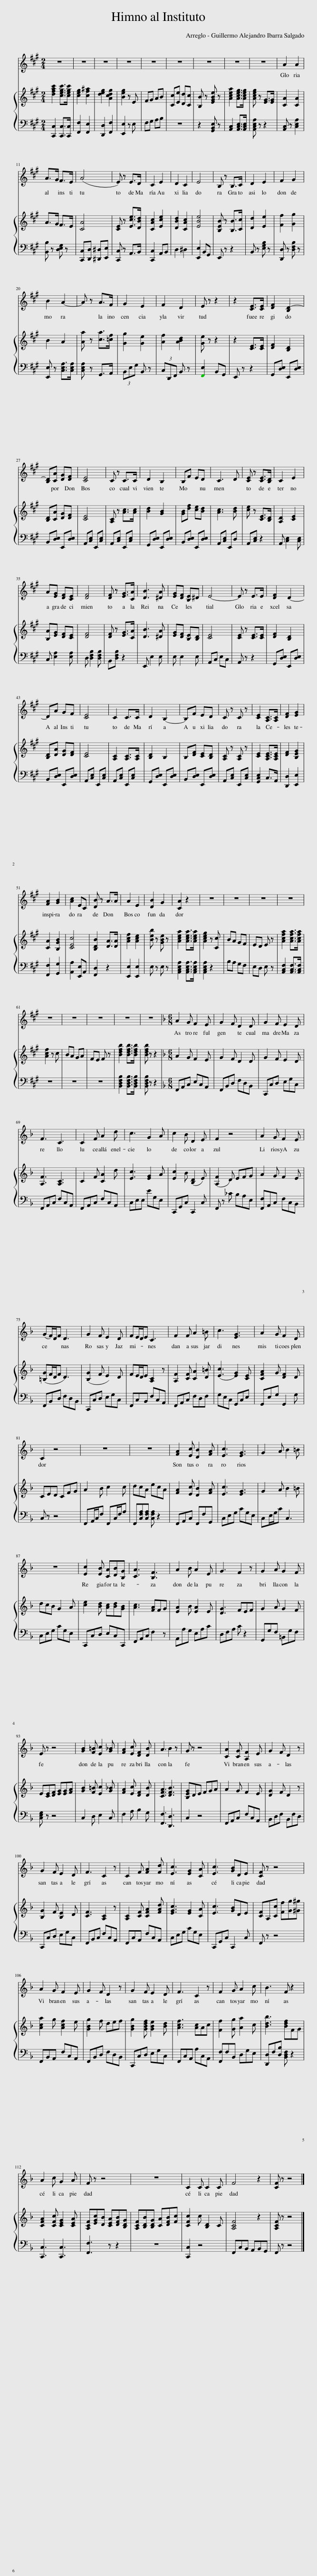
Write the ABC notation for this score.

X:1
%%score 1 { 2 | 3 }
L:1/8
M:2/4
I:linebreak $
K:A
V:1 treble
V:2 treble
V:3 bass
V:1
 z4 | z4 | z4 | z4 | z4 | %5
 z4 | z4 | z4 | z4 | A2 A2 |$ %10
 A>G F>E | (A4 | E) z E>D | C2 E2 | D2 C2 | %15
 E4 | B, z B,>C | D2 E2 | F2 G2 |$ B2 A2- | %20
 A z A>F | G2 E2 | F2 D2 | E z z2 | z2 [CE]>[CE] | %25
 [DF]2 [B,D-]2 |$ [B,D][CA] [DG][DF] | [CE]4 | C z C>C | D2 B,2 | %30
 B,F ED | C3 D | [CE] z [CE]>[B,D] | C2 E2 |$ A[EG] [DF][CE] | %35
 [DF]4 | [DF] z [EG]>[CA] | [DB]3 [^DA] | [EG][DF] [B,E]^D | E4- | %40
 E z E>E | [DF]2 D2- |$ DA GF | [CE]4 | C2 C>C | %45
 D2 B,2- | B,F ED | C z C z | [CE]2 [A,C]>[A,C] | [DF]2 [EG]2 |$ %50
 [FA]2 [GB]2 | [Ac]2 EC | [DB] z A>A | A2 E2 | [DB]2 G2 | %55
 [CA]2 z2 | z4 | z4 | z4 | z4 |$ %60
 z4 | z4 | z4 | z4 | z4 | %65
[K:F][M:6/8] A2 G F2 E | G2 F D2 D | G2 F E2 D |$ F3 C3 | C2 F A2 d | %70
 c3 G2 A | c2 B D2 E | F2 z4 | A2 G F2 E |$ (GF/)D/F D3 | %75
 G2 F E2 D | FE/D/E C3 | F2 F A2 =B | c3 [EG]3 | A2 G F2 D |$ %80
 C2 z4 | z6 | z6 | [FA]2 [Ec] [DB]2 [FA] | [Ec]3 [EG]3 | %85
 G2 A B2 =B |$ z6 | [Ec]2 [EB] [CA][DB][B,G] | [CA]3 [B,F]3 | A2 B A2 E | %90
 G3 F2 z | G2 A G2 F |$ E z z4 | [GB]2 [F=B] [Ec]2 [G_B] | [FA]2 [Ec] [DF]2 [DB] | %95
 A3 B2 z | G z z4 | [CA]2 [CG] [A,F]2 E | G2 F D2 z |$ G2 F E2 D | %100
 F3 C2 z | C2 F [FA]2 [Fd] | [Ec]3 [EG]2 [CA] | [Ec]3 [GB]DE | [CF] z z4 |$ %105
 A2 G F2 E | G2 F D2 z | G2 F E2 D | F3 C2 z | F2 G A2 c | %110
 B3 F z2 |$ A2 c G2 A | F z z4 | z6 | C2 C C2 C | %115
 F4 z2 | [CF] z z4 |] %117
V:2
 [dfac']2 [cegc']>[cegc'] | [ceg]2 [cf^a]2 | [deg]2 [Acdg]2 | [Beg]2 z E | FG AB | %5
 [Cc][Ee] [Dd][Cc] | [B,B] z [EGBe] z | [Acea]2 [Aceg]>[Aceg] | [Aceg] z [EG]>[EG] | [CA]2 [CA]2 |$ %10
 A>G F>E | [CA]4 | [CE] z [Ece]>[DBd] | [CAc]2 [Ece]2 | [DBd]2 [CAc]2 | %15
 [EBe]4 | [B,EB] z [B,B]>[Cc] | [Dd]2 [Ee]2 | [Ff]2 [Gg]2 |$ B2 A2 | %20
 [Aa] z [ca]>[=cf] | [Gg]2 [Ge]2 | [Af]2 [ABd]2 | [Ge] z z2 | z2 [CE]>[CE] | %25
 [DF]2 [B,D]2 |$ [B,D][CA] [DG][DF] | [CE]4 | [A,C] z [Ac]>[Ac] | [Bd]2 [GB]2 | %30
 [GB][df] [ce][Bd] | [Ac]3 [Bd] | [ce] z [CE]>[B,D] | [A,D]2 [CE]2 |$ [B,A][EG] [DF][CE] | %35
 [DF]4 | [DF] z [EG]>[CA] | [DB]3 [^DA] | [EG][DF] [B,E][B,D] | [CE]4 | %40
 [CE] z [CE]>[CE] | [DF]2 [B,D]2 |$ [B,D][DA] [DG][DF] | [CE]4 | [A,C]2 [A,C]>[A,C] | %45
 [B,D]2 B,2 | B,[DF] [CE][B,D] | [A,C] z [A,C] z | [CE]2 [A,CE]>[A,CE] | [DF]2 [B,EG]2 |$ %50
 [CA]2 [B,GB]2 | [CEc]4 | [B,DB]2 [DA]>[DA] | [Acf]2 [Ace]2 | [Beb] z [GBe] z | %55
 [Acea]2 [Acea]>[Acea] | [Aceg]2 z [Cc] | BA GF | ED E z | [Acfa]2 [Acfa]>[Acfa] |$ %60
 [Acf]2 z c | BA GA | FE F z | [Bdfb]2 [Bdfb]>[Bdfb] | [Bdfb] z z2 | %65
[K:F][M:6/8] A2 G F2 E | G2 F D2 D | G2 F E2 D |$ [A,F]3 [A,C]3 | C2 F [CA]2 d | %70
 [Ec]3 [EG]2 A | [Ec]2 B ([B,D]2 E) | ([A,F]2 D) EFG | A2 G F2 E |$ ([=B,G]F/D/F D3) | %75
 ([B,G]2 F E2) D | FE/D/E [A,C]2 z | [A,F]2 [CF] [CA]2 [D=B] | ([Ec]3 [EG]2) [CE] | [CFA]2 G [DF]2 D |$ %80
 CED CFG | A2 B c2 c | dcA ecA | [FA]2 [Ec] [DB]2 [FA] | [Ec]3 [EG]3 | %85
 G2 A B2 =B |$ dcB G2 A | [ce]2 [Bd] [Ac][Bd][GB] | [Ac]3 [FA]FG | [EA]2 B [EA]2 E | %90
 [DG]3 FEF | G2 A G2 F |$ E[CE][DF] [EG][EG][FA] | [GB]2 [F=B] [Ec]2 [G_B] | [FA]2 [Ec] [DF]2 [DB] | %95
 [CFA]3 [DFB]3 | [B,EG]DE FGA | A2 G F2 E | [DG]2 F D2 z |$ [B,G]2 F [B,E]2 D | %100
 [CF]3 [A,C]2 z | [A,C]2 [CF] [CFA]2 [FAd] | [EGc]3 [EG]2 [CA] | [Ec]3 [GB]DE | [CF]A,[Cc] [Ff][Gg][^G^g] |$ %105
 [Aca]2 g [Acf]2 e | [GBg]2 f def | [GBg]2 [GBdf] [GBe]2 [Bd] | [Acf]3 [Ac]Ac | [Ff]2 [Gg] [Aa]2 c | %110
 [Bdb]3 [Bdf]FG |$ [CFA]2 [CFc] [CEG]2 [CEA] | [A,CF][EGc][DB] [CEA][DFB][B,DG] | [A,CF][B,DB][B,DG] [CA][DFB][Fc] | [CFc]2 c [B,D]2 C | %115
 [A,CF]4 z2 | [A,CF] z z4 |] %117
V:3
 [C,,C,]2 [C,,C,]>[C,,C,] | [F,,F,]2 [F,,E,]2 | [D,,D,]2 [F,,F,]2 | [E,,E,]2 z E, | F,G, A,B, | %5
 z4 | z2 [G,,B,,E,] z | [A,,C,]2 [A,,C,E,]>[A,,C,E,] | [A,,C,E,A,] z z2 | [A,,C,] z [C,E,A,]2 |$ %10
 [B,,B,] z [D,E,G,] z | [C,,C,][D,,D,] [^D,,^D,][E,,E,] | [C,,C,] z A,,>B,, | [C,,C,]2 A,,B,, | D,2 ^D,2 | %15
 [E,,E,]2 B,,G,, | E,, z z2 | B,, z [E,G,B,] z | [D,,D,] z [D,F,B,] z |$ [E,,E,] z [C,E,A,]>[C,E,A,] | %20
 [C,E,A,] z G,,>A,, | (3B,,E,G, B,, z | (3C,D,,F,, B,, z | [F,,E,]2 B,,G,, | E,, z z2 | %25
 G,,[D,E,] E,,[D,E,] |$ B,,[D,E,] E,,[D,E,] | A,,[C,E,] E,,[C,E,] | A,,[C,E,] E,,[C,E,] | G,,[D,E,] E,,[D,E,] | %30
 B,,[D,E,] E,,[D,E,] | A,,[C,E,] E,,D, | A,,[C,E,] z2 | A,, [C,E,]2 [C,E,] |$ C, [E,A,]2 [E,A,] | %35
 D, [D,F,B,]2 [D,F,B,] | B,,[D,F,B,] z2 | E,, E,2 E, | E, E,2 E, | A,,C, E,C, | %40
 A,, z z2 | G,,[D,E,] E,,[D,E,] |$ B,,[D,E,] E,,[D,E,] | A,,[C,E,] E,,[C,E,] | A,,[C,E,] E,,[C,E,] | %45
 G,,[D,E,] E,,[D,E,] | B,,[D,E,] E,,[D,E,] | A,,[C,E,] E,,[C,E,] | [G,,C,E,]2 C,>A,, | [D,,D,]2 [E,,E,]2 |$ %50
 [F,,F,]2 [G,,G,]2 | [A,,A,]2 [E,,E,]A,, | [F,,D,]2 z2 | [E,,E,]2 [E,,E,]2 | E, z E, z | %55
 [A,,C,E,A,]2 [A,,C,E,A,]>[A,,C,E,A,] | [A,,C,E,A,]2 z2 | B,A, G,F, | E,D, E, z | [A,,C,F,]2 [A,,C,F,]>[A,,C,F,] |$ %60
 z4 | z4 | z4 | [B,,D,F,B,]2 [B,,D,F,B,]>[B,,D,F,B,] | [B,,D,F,B,] z z2 | %65
[K:F][M:6/8] F,,A,,C, E,C,A,, | F,,B,,D, F,D,B,, | C,,C,D, E,G,C, |$ F,,A,,C, F,C,A,, | F,,A,,C, F,C,A,, | %70
 C,E,E, EG,E, | C,,G,,C, C,,2 C, | F,, z _C B,A,E, | [F,,F,]A,,C, F,C,B,, |$ F,,B,,D, F,D,B,, | %75
 C,,C,D, E,G,C, | F,,C,B,, F,C,A,, | F,,A,,C, F,D,F, | G,E,C, G,,C,E, | G,,E,G, G,,2 G, |$ %80
 C, z z4 | F,,A,,/C,/F, F,,C,/F,/A, | F,,[C,F,A,][C,F,A,] [C,F,A,] z2 | F,,A,,C, F,,F,G,, | C,E,G, CG,E, | %85
 C,E,/G,/C C,3 |$ C,E,G, CG,E, | C,,C,D, E,C,C,, | F,,A,,C, F,2 z | A,,A,G, E,A,C | %90
 D,F,A, C z2 | G,,G,F, =B,,G,F, |$ [C,E,G,] z z4 | C,2 D, E,2 C, | F,2 A, B,2 G, | %95
 [F,,F,]3 [D,,D,]3 | C,2 z4 | F,,A,,C, F,C,A,, | B,,D,F, B,,F,D, |$ C,,C,D, E,G,C, | %100
 F,,B,,C, F,C,A,, | F,,C,A,, F,C,A,, | C,E,G, CG,E, | C,,G,,C, C,,2 C, | F,, z z4 |$ %105
 F,,B,,A,, F,C,A,, | F,,B,,D, F,D,B,, | C,,C,D, E,G,C, | F,,C,A,, A,C,A,, | [F,,F,]F,B,, D,G,E, | %110
 [D,,D,]F,[D,B,] [B,,D,F,] z2 |$ [C,,C,]3 [C,,C,]3 | [F,,F,]3 z z2 | z6 | [C,,C,]2 z4 | %115
 F,,C,B,, A,,B,,G,, | F,, z z4 |] %117
